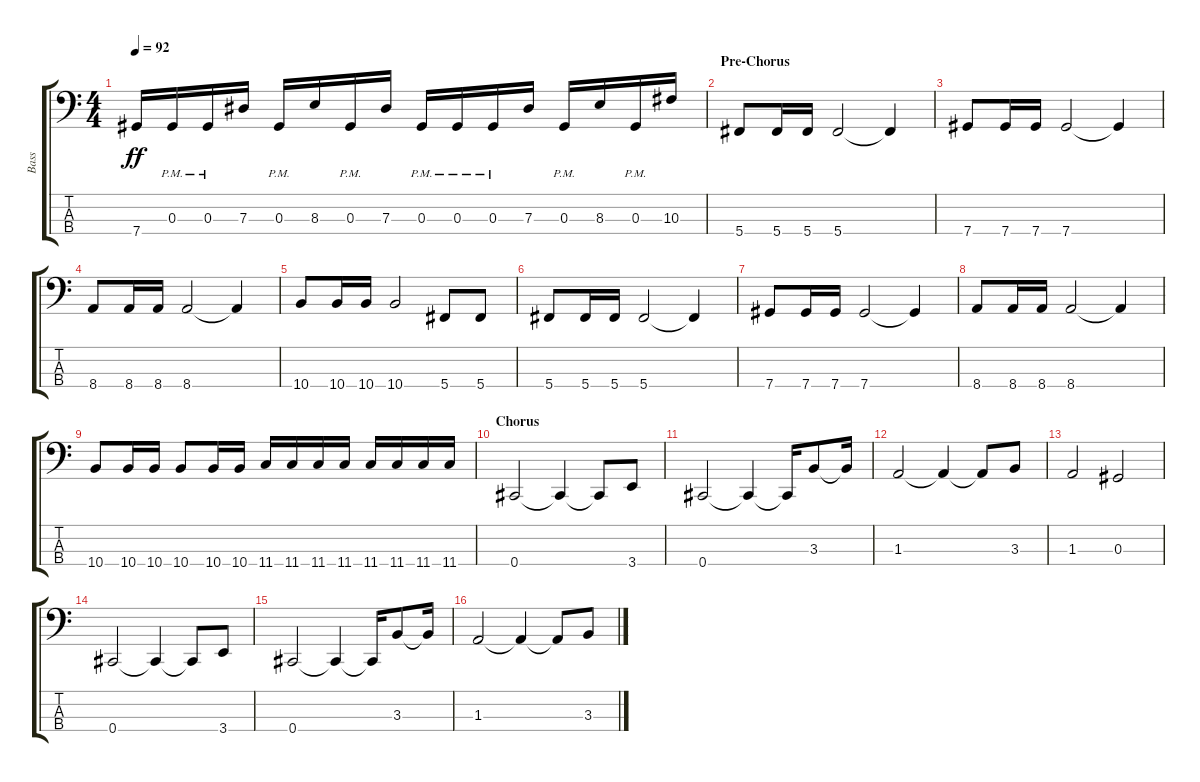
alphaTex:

\track ("Bass" "Bass") {instrument electricbassfinger}
\staff {score tabs}
\tuning (Gb2 Db2 Ab1 Db1) {hide}
\ts (4 4)
\tempo 92
\clef f4
\ks c
7.4.16{dy ff} 0.3{pm}.16 0.3{pm}.16 7.3.16 0.3{pm}.16 8.3.16 0.3{pm}.16 7.3.16 0.3{pm}.16 0.3{pm}.16 0.3{pm}.16 7.3.16 0.3{pm}.16 8.3.16 0.3{pm}.16 10.3.16 |
\section ("" "Pre-Chorus")
5.4.8 5.4.16 5.4.16 5.4.2 5.4{t}.4 |
7.4.8 7.4.16 7.4.16 7.4.2 7.4{t}.4 |
8.4.8 8.4.16 8.4.16 8.4.2 8.4{t}.4 |
10.4.8 10.4.16 10.4.16 10.4.2 5.4.8 5.4.8 |
5.4.8 5.4.16 5.4.16 5.4.2 5.4{t}.4 |
7.4.8 7.4.16 7.4.16 7.4.2 7.4{t}.4 |
8.4.8 8.4.16 8.4.16 8.4.2 8.4{t}.4 |
10.4.8 10.4.16 10.4.16 10.4.8 10.4.16 10.4.16 11.4.16 11.4.16 11.4.16 11.4.16 11.4.16 11.4.16 11.4.16 11.4.16 |
\section ("" "Chorus")
0.4.2 0.4{t}.4 0.4{t}.8 3.4.8 |
0.4.2 0.4{t}.4 0.4{t}.16 3.3.8 3.3{t}.16 |
1.3.2 1.3{t}.4 1.3{t}.8 3.3.8 |
1.3.2 0.3.2 |
0.4.2 0.4{t}.4 0.4{t}.8 3.4.8 |
0.4.2 0.4{t}.4 0.4{t}.16 3.3.8 3.3{t}.16 |
1.3.2 1.3{t}.4 1.3{t}.8 3.3.8
